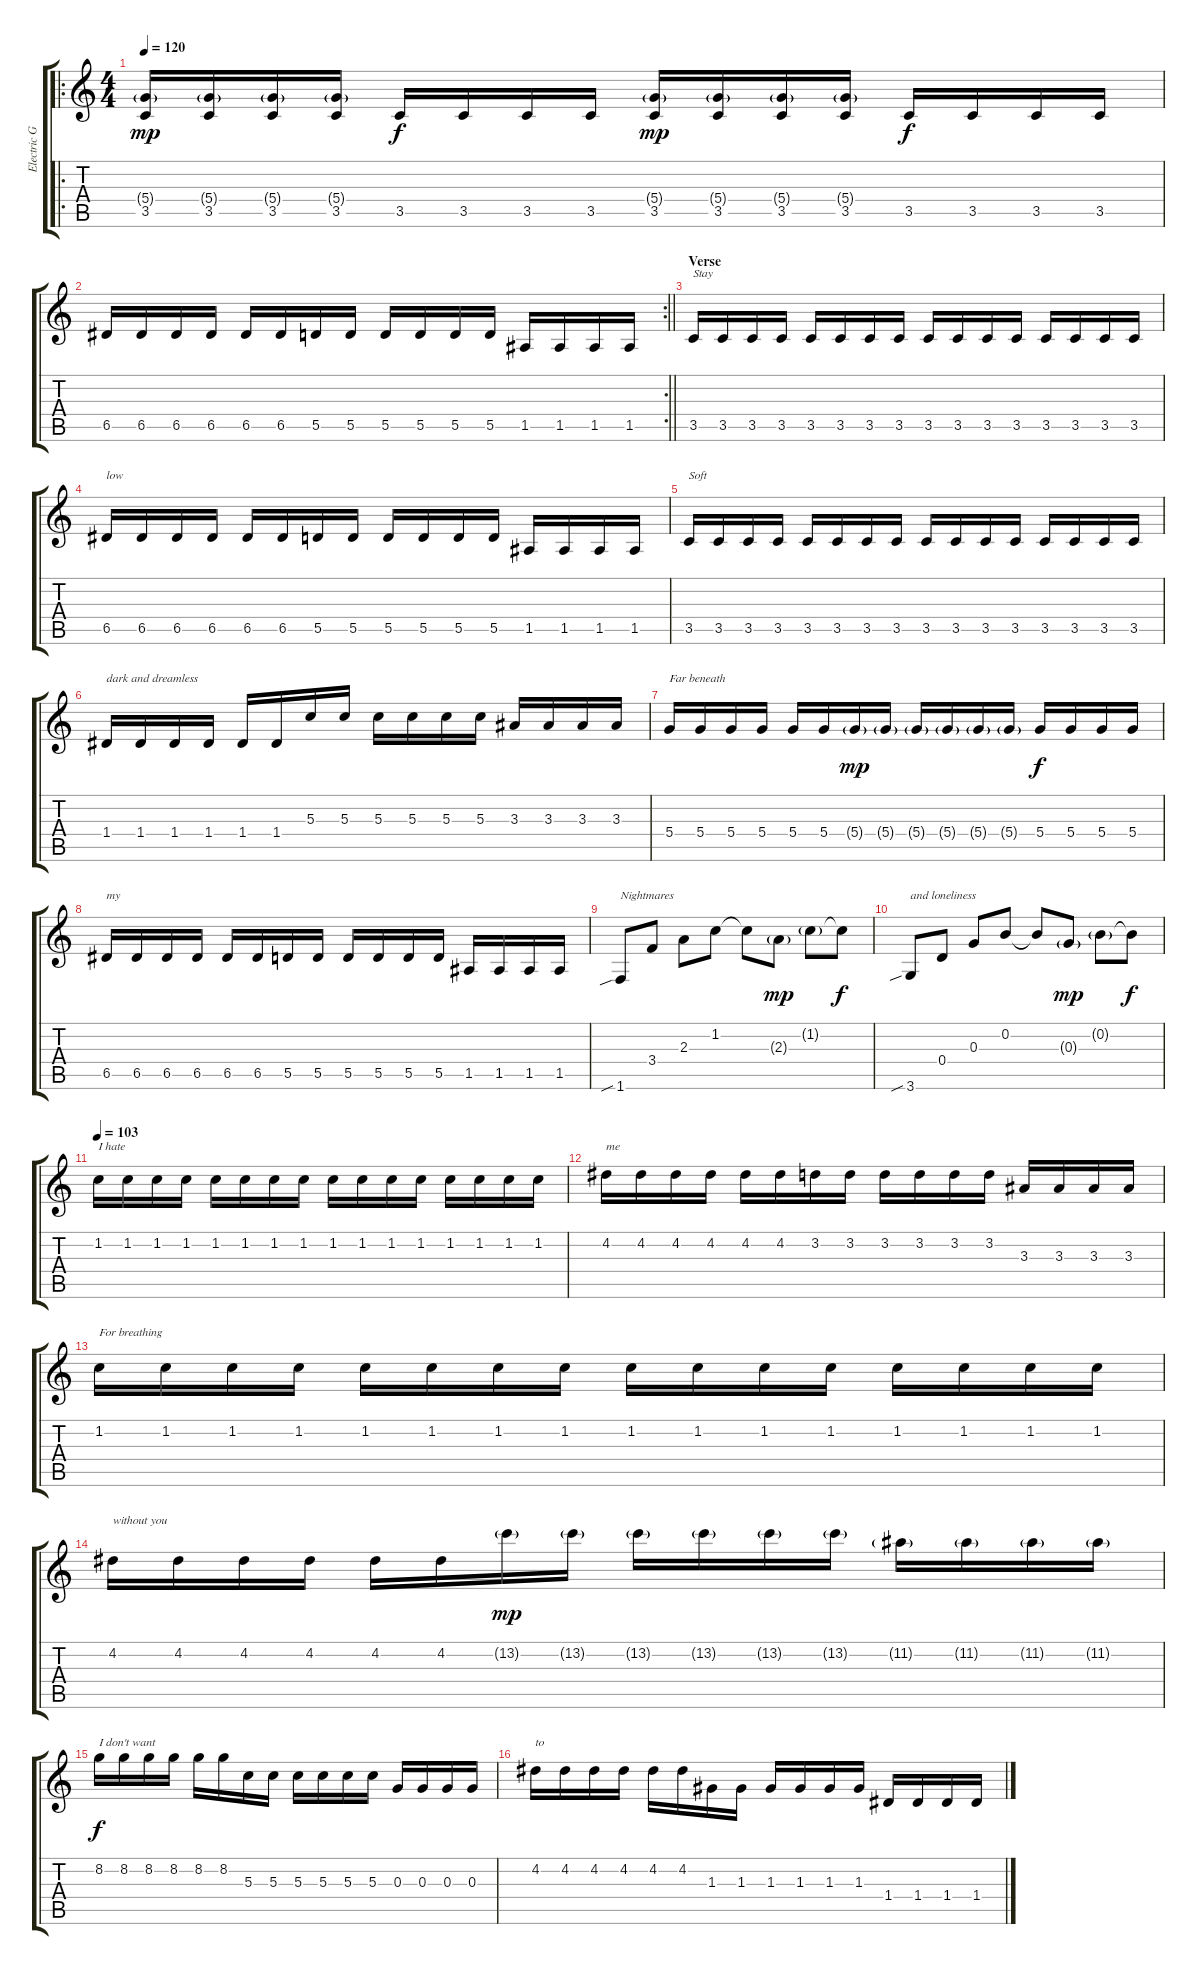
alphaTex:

\track ("Electric Guitar" "Electric G") {instrument electricguitarmuted}
\staff {score tabs}
\tuning (E4 B3 G3 D3 A2 E2) {hide}
\ro
\ts (4 4)
\tempo 120
\tempo 103
\tempo 120
\clef g2
\ks c
(5.4{g} 3.5).16{dy mp volume 10 instrument electricguitarmuted} (5.4{g} 3.5).16 (5.4{g} 3.5).16 (5.4{g} 3.5).16 3.5.16{dy f} 3.5.16 3.5.16 3.5.16 (5.4{g} 3.5).16{dy mp} (5.4{g} 3.5).16 (5.4{g} 3.5).16 (5.4{g} 3.5).16 3.5.16{dy f} 3.5.16 3.5.16 3.5.16 |
\rc 2
\barLineRight lightlight
6.5.16{volume 10 balance 14} 6.5.16 6.5.16 6.5.16 6.5.16 6.5.16 5.5.16 5.5.16 5.5.16 5.5.16 5.5.16 5.5.16 1.5.16 1.5.16 1.5.16 1.5.16 |
\section ("" "Verse")
3.5.16{txt "Stay " volume 10 balance 14} 3.5.16 3.5.16 3.5.16 3.5.16 3.5.16 3.5.16 3.5.16 3.5.16 3.5.16 3.5.16 3.5.16 3.5.16 3.5.16 3.5.16 3.5.16 |
6.5.16{txt "low"} 6.5.16 6.5.16 6.5.16 6.5.16 6.5.16 5.5.16 5.5.16 5.5.16 5.5.16 5.5.16 5.5.16 1.5.16 1.5.16 1.5.16 1.5.16 |
3.5.16{txt "Soft"} 3.5.16 3.5.16 3.5.16 3.5.16 3.5.16 3.5.16 3.5.16 3.5.16 3.5.16 3.5.16 3.5.16 3.5.16 3.5.16 3.5.16 3.5.16 |
1.4.16{txt "dark and dreamless"} 1.4.16 1.4.16 1.4.16 1.4.16 1.4.16 5.3.16 5.3.16 5.3.16 5.3.16 5.3.16 5.3.16 3.3.16 3.3.16 3.3.16 3.3.16 |
5.4.16{txt "Far beneath "} 5.4.16 5.4.16 5.4.16 5.4.16 5.4.16 5.4{g}.16{dy mp} 5.4{g}.16 5.4{g}.16 5.4{g}.16 5.4{g}.16 5.4{g}.16 5.4.16{dy f} 5.4.16 5.4.16 5.4.16 |
6.5.16{txt "my"} 6.5.16 6.5.16 6.5.16 6.5.16 6.5.16 5.5.16 5.5.16 5.5.16 5.5.16 5.5.16 5.5.16 1.5.16 1.5.16 1.5.16 1.5.16 |
1.6{sib}.8{txt "Nightmares" volume 13 balance 8} 3.4.8 2.3.8 1.2.8 1.2{t}.8 2.3{g}.8{dy mp} 1.2{g}.8 1.2{t}.8{dy f} |
3.6{sib}.8{txt "and loneliness" volume 13 balance 8} 0.4.8 0.3.8 0.2.8 0.2{t}.8 0.3{g}.8{dy mp} 0.2{g}.8 0.2{t}.8{dy f} |
\tempo 103
1.2.16{txt "I hate" volume 10 balance 14} 1.2.16 1.2.16 1.2.16 1.2.16 1.2.16 1.2.16 1.2.16 1.2.16 1.2.16 1.2.16 1.2.16 1.2.16 1.2.16 1.2.16 1.2.16 |
4.2.16{txt "me"} 4.2.16 4.2.16 4.2.16 4.2.16 4.2.16 3.2.16 3.2.16 3.2.16 3.2.16 3.2.16 3.2.16 3.3.16 3.3.16 3.3.16 3.3.16 |
1.2.16{txt "For breathing "} 1.2.16 1.2.16 1.2.16 1.2.16 1.2.16 1.2.16 1.2.16 1.2.16 1.2.16 1.2.16 1.2.16 1.2.16 1.2.16 1.2.16 1.2.16 |
4.2.16{txt "without you"} 4.2.16 4.2.16 4.2.16 4.2.16 4.2.16 13.2{g}.16{dy mp} 13.2{g}.16 13.2{g}.16 13.2{g}.16 13.2{g}.16 13.2{g}.16 11.2{g}.16 11.2{g}.16 11.2{g}.16 11.2{g}.16 |
8.2.16{txt "I don't want " dy f} 8.2.16 8.2.16 8.2.16 8.2.16 8.2.16 5.3.16 5.3.16 5.3.16 5.3.16 5.3.16 5.3.16 0.3.16 0.3.16 0.3.16 0.3.16 |
4.2.16{txt "to"} 4.2.16 4.2.16 4.2.16 4.2.16 4.2.16 1.3.16 1.3.16 1.3.16 1.3.16 1.3.16 1.3.16 1.4.16 1.4.16 1.4.16 1.4.16
